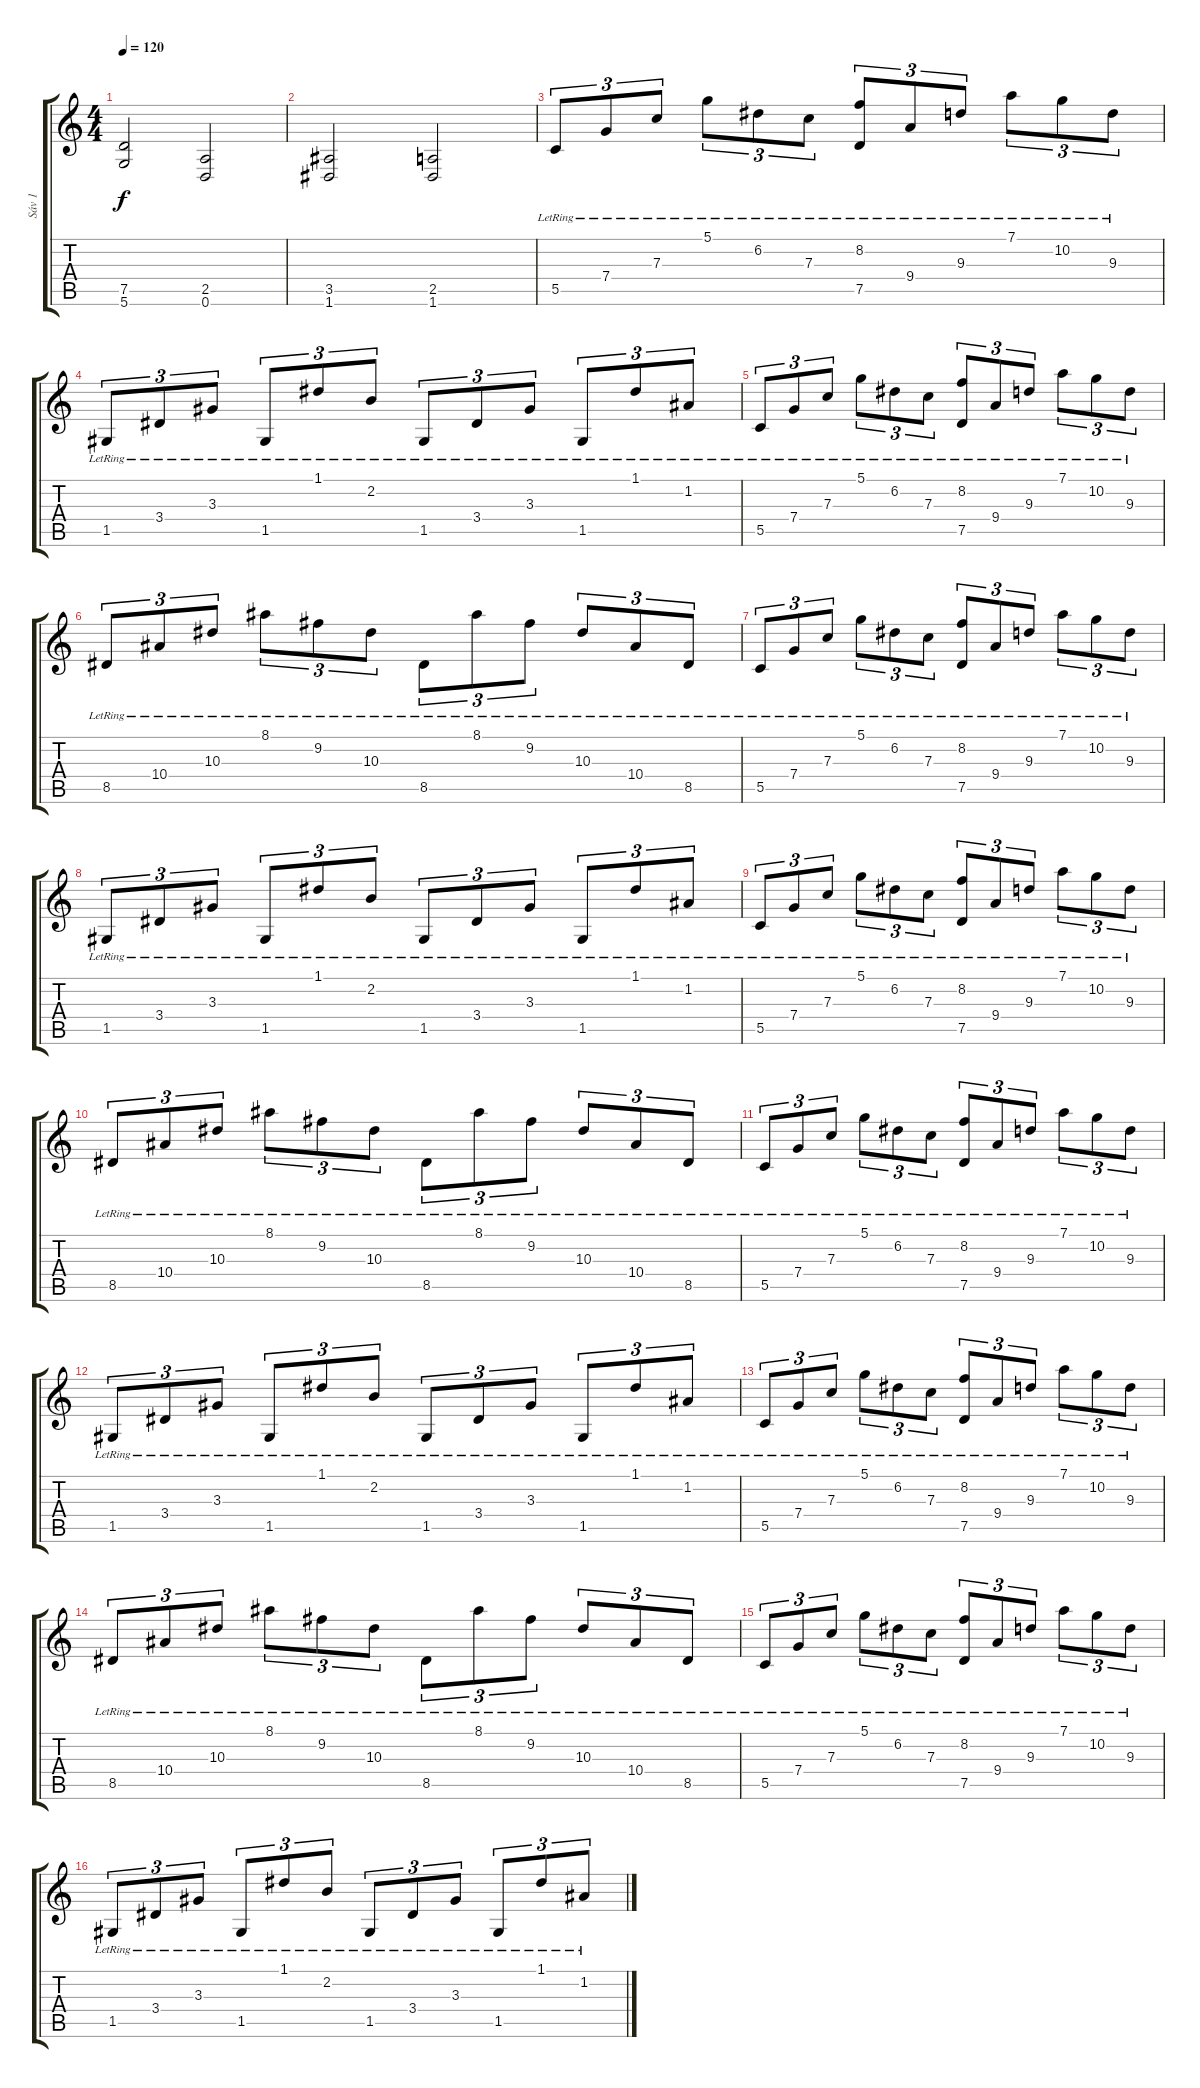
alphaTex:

\track ("Sáv 1" "Sáv 1") {instrument distortionguitar}
\staff {score tabs}
\tuning (D4 A3 F3 C3 G2 D2) {hide}
\ts (4 4)
\tempo 120
\clef g2
\ks c
(7.5 5.6).2{dy f} (2.5 0.6).2 |
(3.5 1.6).2 (2.5 1.6).2 |
5.5{lr}.8{tu (3 2) volume 14 instrument vibraphone} 7.4{lr}.8{tu (3 2)} 7.3{lr}.8{tu (3 2)} 5.1{lr}.8{tu (3 2)} 6.2{lr}.8{tu (3 2)} 7.3{lr}.8{tu (3 2)} (8.2{lr} 7.5{lr}).8{tu (3 2)} 9.4{lr}.8{tu (3 2)} 9.3{lr}.8{tu (3 2)} 7.1{lr}.8{tu (3 2)} 10.2{lr}.8{tu (3 2)} 9.3{lr}.8{tu (3 2)} |
1.5{lr}.8{tu (3 2)} 3.4{lr}.8{tu (3 2)} 3.3{lr}.8{tu (3 2)} 1.5{lr}.8{tu (3 2)} 1.1{lr}.8{tu (3 2)} 2.2{lr}.8{tu (3 2)} 1.5{lr}.8{tu (3 2)} 3.4{lr}.8{tu (3 2)} 3.3{lr}.8{tu (3 2)} 1.5{lr}.8{tu (3 2)} 1.1{lr}.8{tu (3 2)} 1.2{lr}.8{tu (3 2)} |
5.5{lr}.8{tu (3 2) volume 14 instrument vibraphone} 7.4{lr}.8{tu (3 2)} 7.3{lr}.8{tu (3 2)} 5.1{lr}.8{tu (3 2)} 6.2{lr}.8{tu (3 2)} 7.3{lr}.8{tu (3 2)} (8.2{lr} 7.5{lr}).8{tu (3 2)} 9.4{lr}.8{tu (3 2)} 9.3{lr}.8{tu (3 2)} 7.1{lr}.8{tu (3 2)} 10.2{lr}.8{tu (3 2)} 9.3{lr}.8{tu (3 2)} |
8.5{lr}.8{tu (3 2)} 10.4{lr}.8{tu (3 2)} 10.3{lr}.8{tu (3 2)} 8.1{lr}.8{tu (3 2)} 9.2{lr}.8{tu (3 2)} 10.3{lr}.8{tu (3 2)} 8.5{lr}.8{tu (3 2)} 8.1{lr}.8{tu (3 2)} 9.2{lr}.8{tu (3 2)} 10.3{lr}.8{tu (3 2)} 10.4{lr}.8{tu (3 2)} 8.5{lr}.8{tu (3 2)} |
5.5{lr}.8{tu (3 2) volume 14 instrument vibraphone} 7.4{lr}.8{tu (3 2)} 7.3{lr}.8{tu (3 2)} 5.1{lr}.8{tu (3 2)} 6.2{lr}.8{tu (3 2)} 7.3{lr}.8{tu (3 2)} (8.2{lr} 7.5{lr}).8{tu (3 2)} 9.4{lr}.8{tu (3 2)} 9.3{lr}.8{tu (3 2)} 7.1{lr}.8{tu (3 2)} 10.2{lr}.8{tu (3 2)} 9.3{lr}.8{tu (3 2)} |
1.5{lr}.8{tu (3 2)} 3.4{lr}.8{tu (3 2)} 3.3{lr}.8{tu (3 2)} 1.5{lr}.8{tu (3 2)} 1.1{lr}.8{tu (3 2)} 2.2{lr}.8{tu (3 2)} 1.5{lr}.8{tu (3 2)} 3.4{lr}.8{tu (3 2)} 3.3{lr}.8{tu (3 2)} 1.5{lr}.8{tu (3 2)} 1.1{lr}.8{tu (3 2)} 1.2{lr}.8{tu (3 2)} |
5.5{lr}.8{tu (3 2) volume 14 instrument vibraphone} 7.4{lr}.8{tu (3 2)} 7.3{lr}.8{tu (3 2)} 5.1{lr}.8{tu (3 2)} 6.2{lr}.8{tu (3 2)} 7.3{lr}.8{tu (3 2)} (8.2{lr} 7.5{lr}).8{tu (3 2)} 9.4{lr}.8{tu (3 2)} 9.3{lr}.8{tu (3 2)} 7.1{lr}.8{tu (3 2)} 10.2{lr}.8{tu (3 2)} 9.3{lr}.8{tu (3 2)} |
8.5{lr}.8{tu (3 2)} 10.4{lr}.8{tu (3 2)} 10.3{lr}.8{tu (3 2)} 8.1{lr}.8{tu (3 2)} 9.2{lr}.8{tu (3 2)} 10.3{lr}.8{tu (3 2)} 8.5{lr}.8{tu (3 2)} 8.1{lr}.8{tu (3 2)} 9.2{lr}.8{tu (3 2)} 10.3{lr}.8{tu (3 2)} 10.4{lr}.8{tu (3 2)} 8.5{lr}.8{tu (3 2)} |
5.5{lr}.8{tu (3 2) volume 14 instrument vibraphone} 7.4{lr}.8{tu (3 2)} 7.3{lr}.8{tu (3 2)} 5.1{lr}.8{tu (3 2)} 6.2{lr}.8{tu (3 2)} 7.3{lr}.8{tu (3 2)} (8.2{lr} 7.5{lr}).8{tu (3 2)} 9.4{lr}.8{tu (3 2)} 9.3{lr}.8{tu (3 2)} 7.1{lr}.8{tu (3 2)} 10.2{lr}.8{tu (3 2)} 9.3{lr}.8{tu (3 2)} |
1.5{lr}.8{tu (3 2)} 3.4{lr}.8{tu (3 2)} 3.3{lr}.8{tu (3 2)} 1.5{lr}.8{tu (3 2)} 1.1{lr}.8{tu (3 2)} 2.2{lr}.8{tu (3 2)} 1.5{lr}.8{tu (3 2)} 3.4{lr}.8{tu (3 2)} 3.3{lr}.8{tu (3 2)} 1.5{lr}.8{tu (3 2)} 1.1{lr}.8{tu (3 2)} 1.2{lr}.8{tu (3 2)} |
5.5{lr}.8{tu (3 2) volume 14 instrument vibraphone} 7.4{lr}.8{tu (3 2)} 7.3{lr}.8{tu (3 2)} 5.1{lr}.8{tu (3 2)} 6.2{lr}.8{tu (3 2)} 7.3{lr}.8{tu (3 2)} (8.2{lr} 7.5{lr}).8{tu (3 2)} 9.4{lr}.8{tu (3 2)} 9.3{lr}.8{tu (3 2)} 7.1{lr}.8{tu (3 2)} 10.2{lr}.8{tu (3 2)} 9.3{lr}.8{tu (3 2)} |
8.5{lr}.8{tu (3 2)} 10.4{lr}.8{tu (3 2)} 10.3{lr}.8{tu (3 2)} 8.1{lr}.8{tu (3 2)} 9.2{lr}.8{tu (3 2)} 10.3{lr}.8{tu (3 2)} 8.5{lr}.8{tu (3 2)} 8.1{lr}.8{tu (3 2)} 9.2{lr}.8{tu (3 2)} 10.3{lr}.8{tu (3 2)} 10.4{lr}.8{tu (3 2)} 8.5{lr}.8{tu (3 2)} |
5.5{lr}.8{tu (3 2) volume 14 instrument vibraphone} 7.4{lr}.8{tu (3 2)} 7.3{lr}.8{tu (3 2)} 5.1{lr}.8{tu (3 2)} 6.2{lr}.8{tu (3 2)} 7.3{lr}.8{tu (3 2)} (8.2{lr} 7.5{lr}).8{tu (3 2)} 9.4{lr}.8{tu (3 2)} 9.3{lr}.8{tu (3 2)} 7.1{lr}.8{tu (3 2)} 10.2{lr}.8{tu (3 2)} 9.3{lr}.8{tu (3 2)} |
1.5{lr}.8{tu (3 2)} 3.4{lr}.8{tu (3 2)} 3.3{lr}.8{tu (3 2)} 1.5{lr}.8{tu (3 2)} 1.1{lr}.8{tu (3 2)} 2.2{lr}.8{tu (3 2)} 1.5{lr}.8{tu (3 2)} 3.4{lr}.8{tu (3 2)} 3.3{lr}.8{tu (3 2)} 1.5{lr}.8{tu (3 2)} 1.1{lr}.8{tu (3 2)} 1.2{lr}.8{tu (3 2)}
